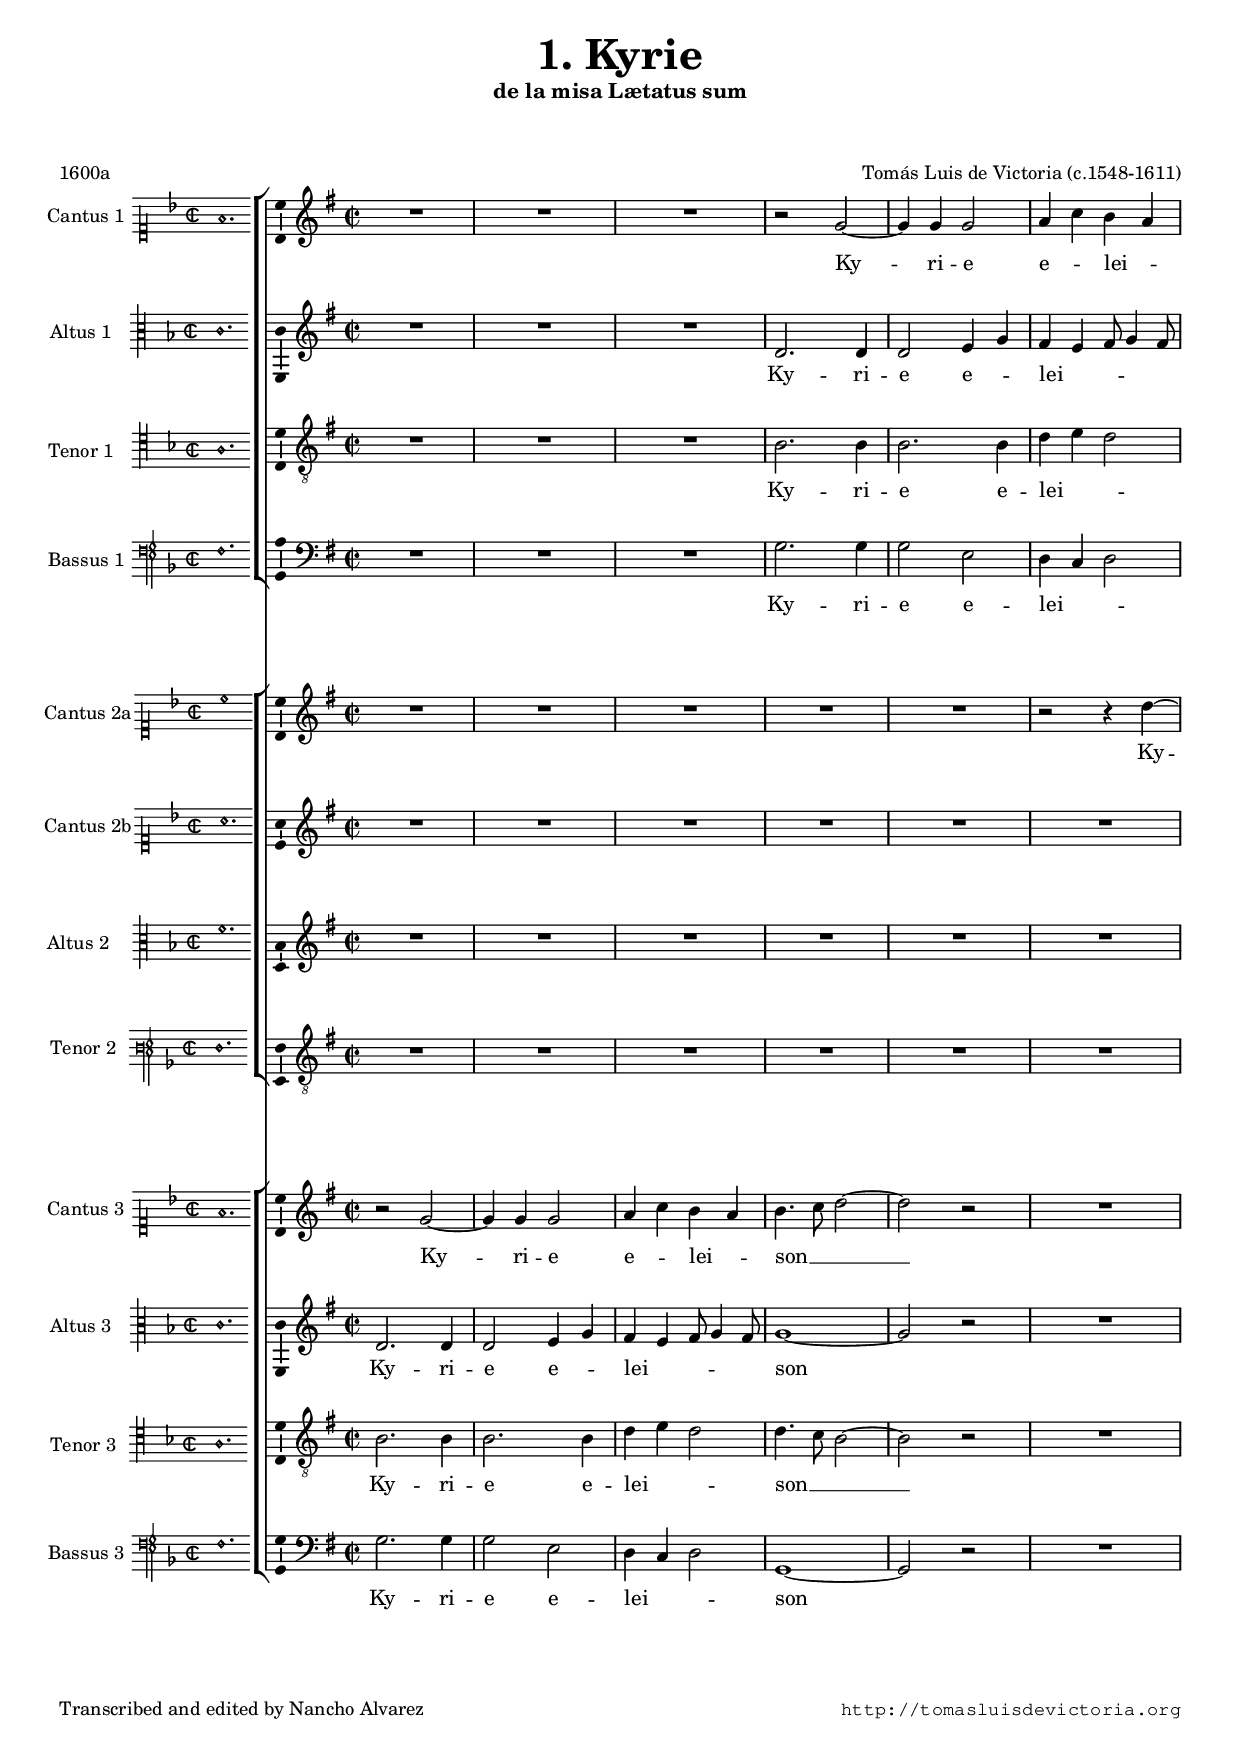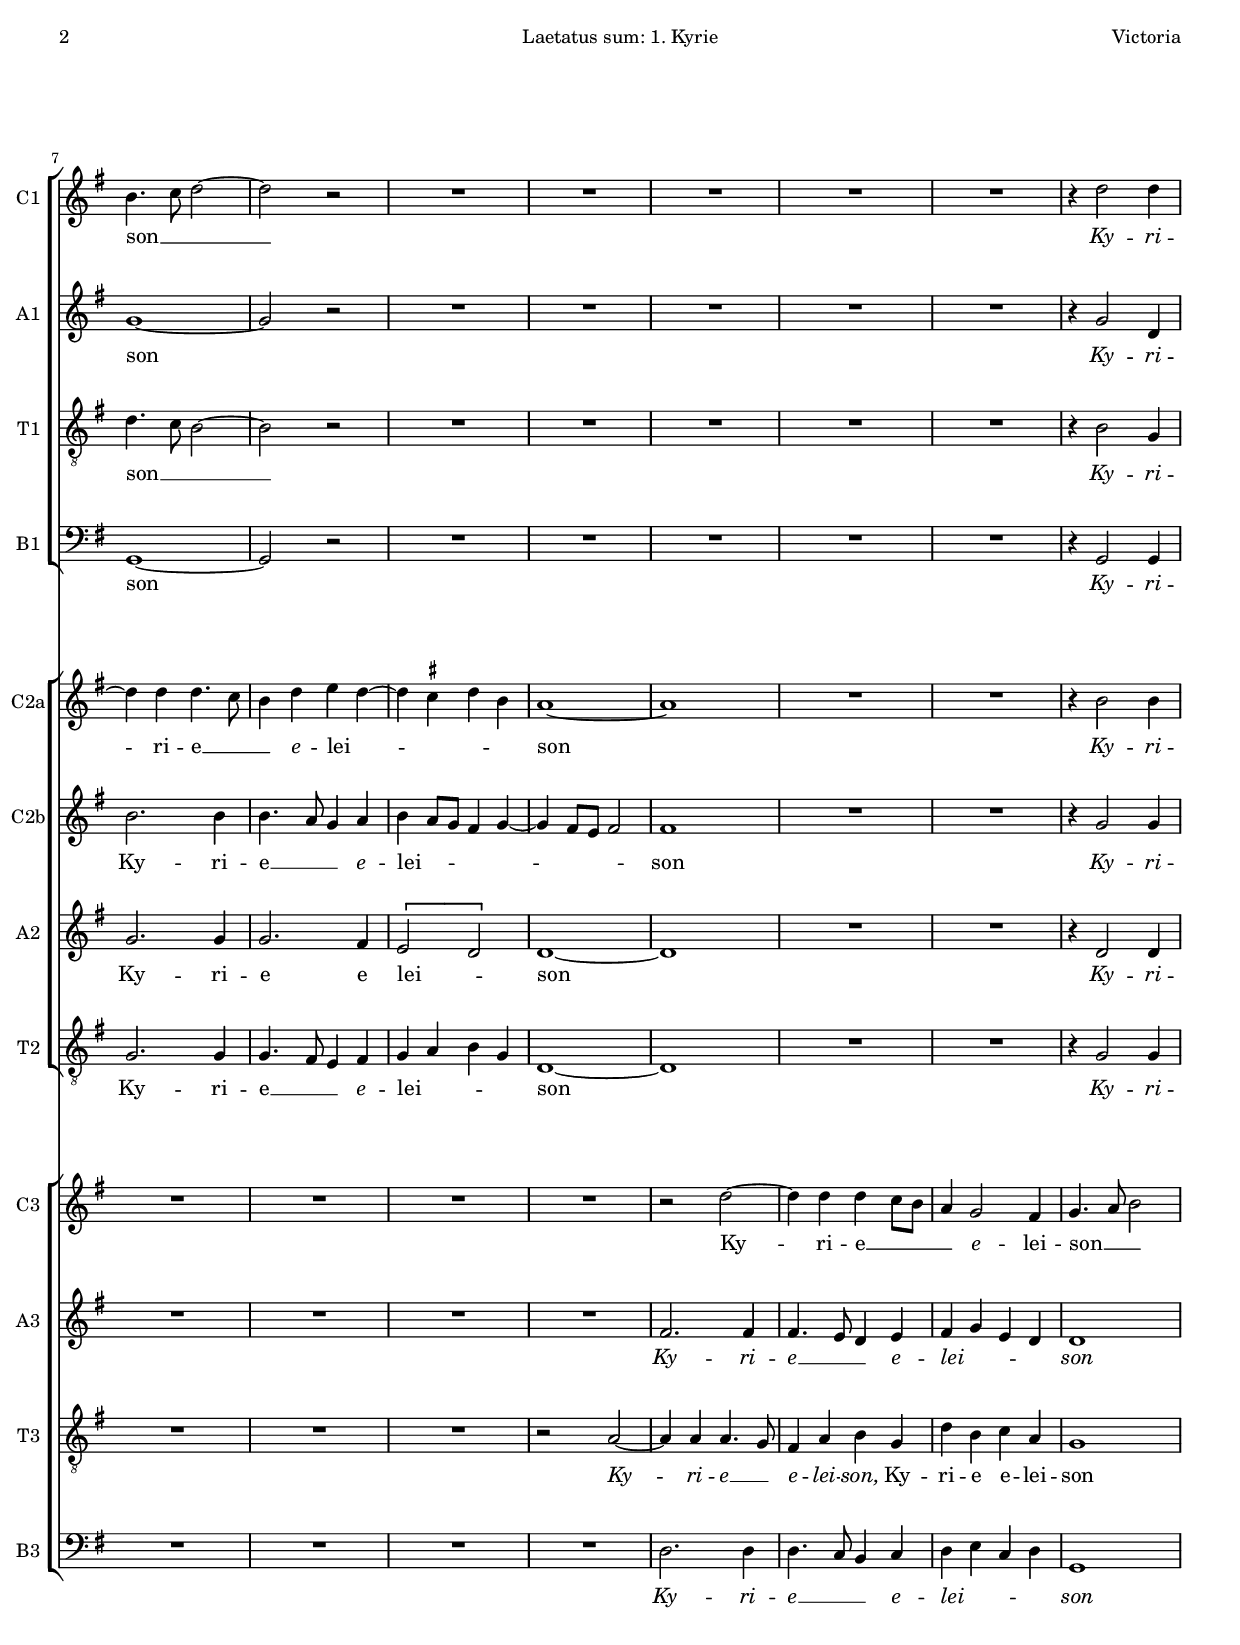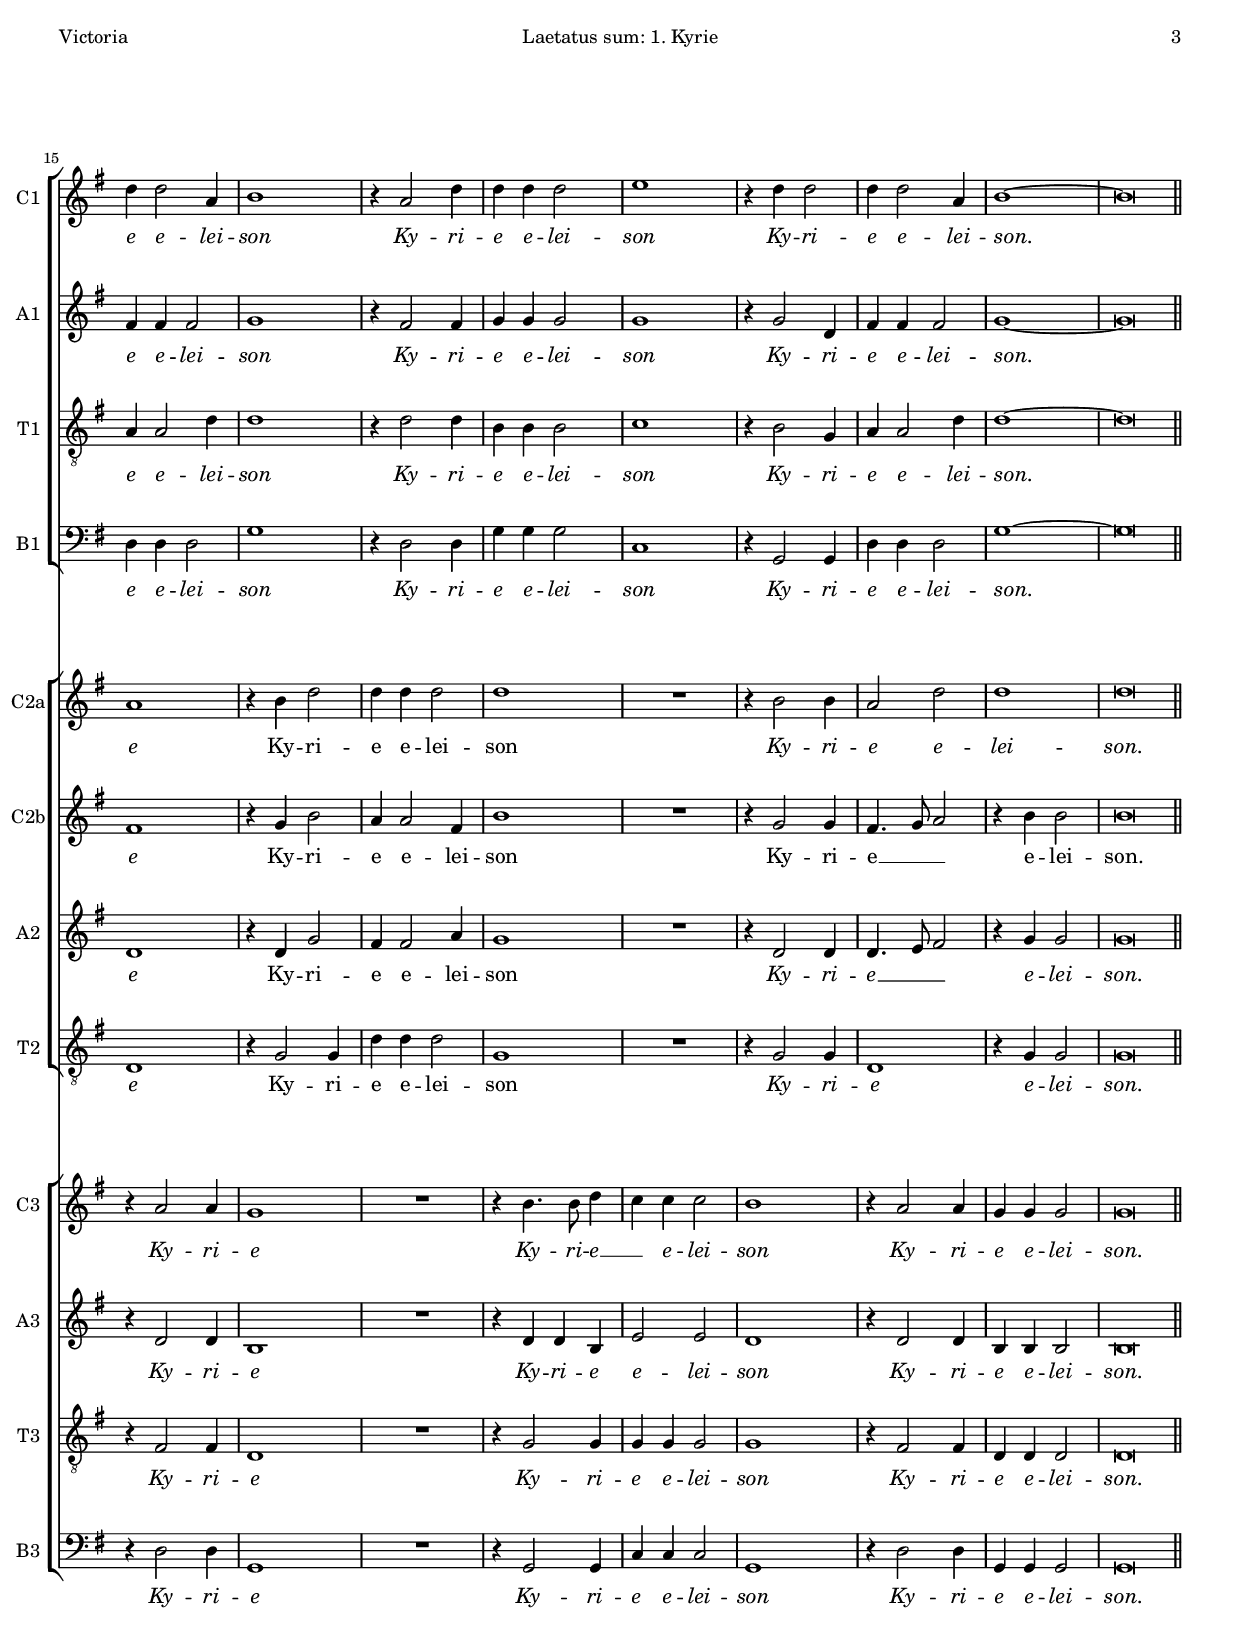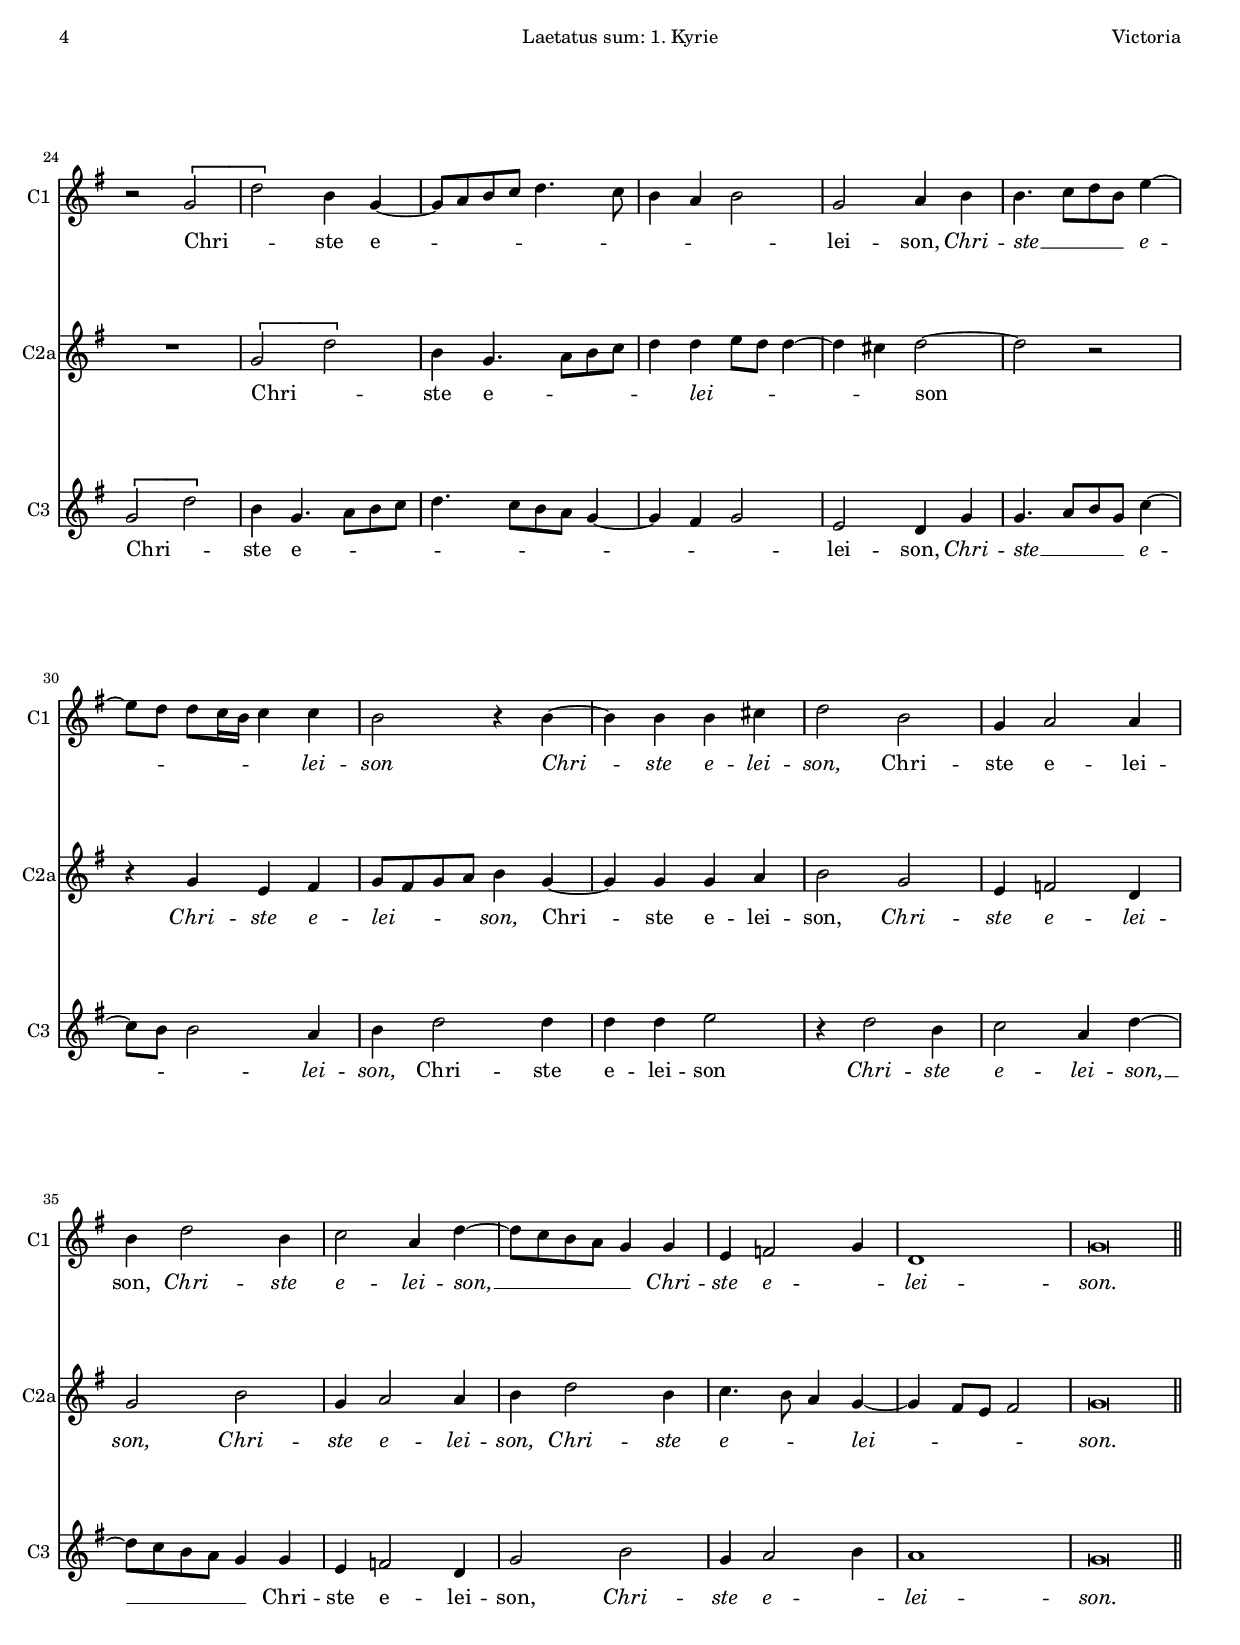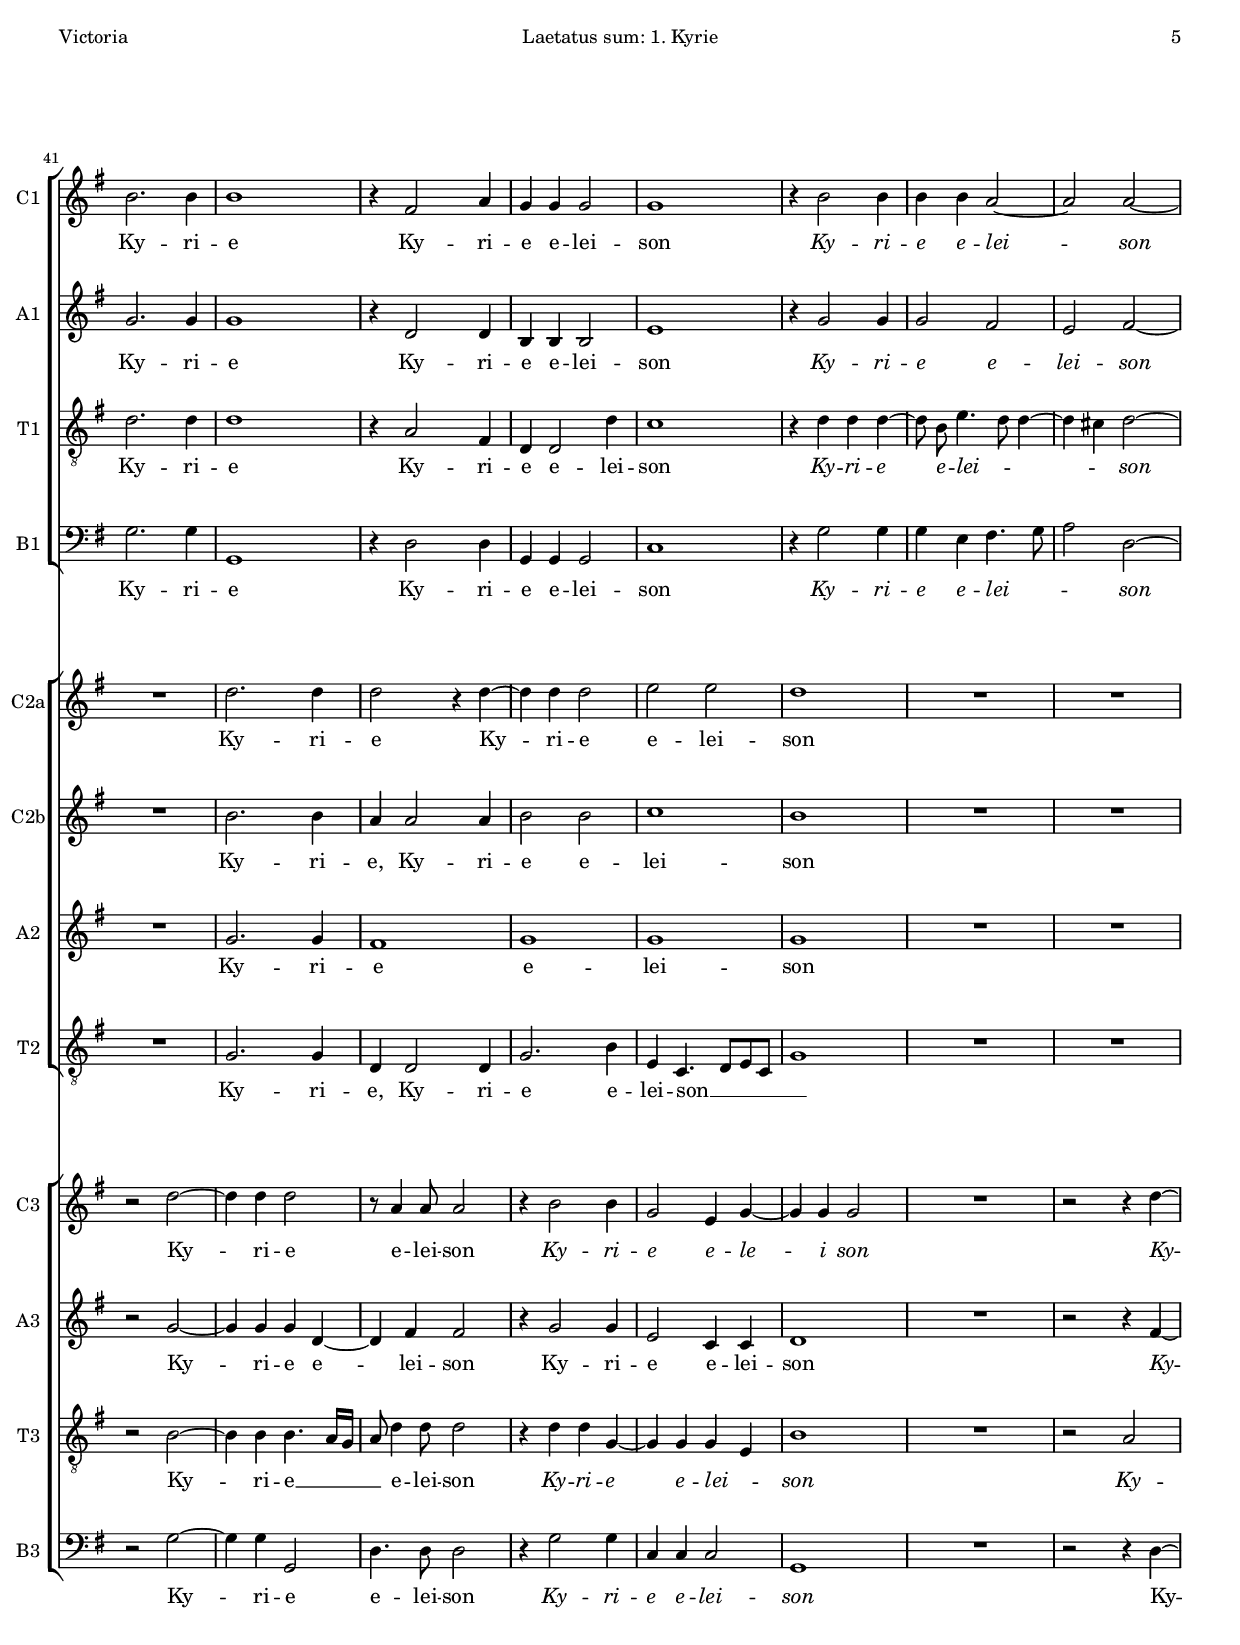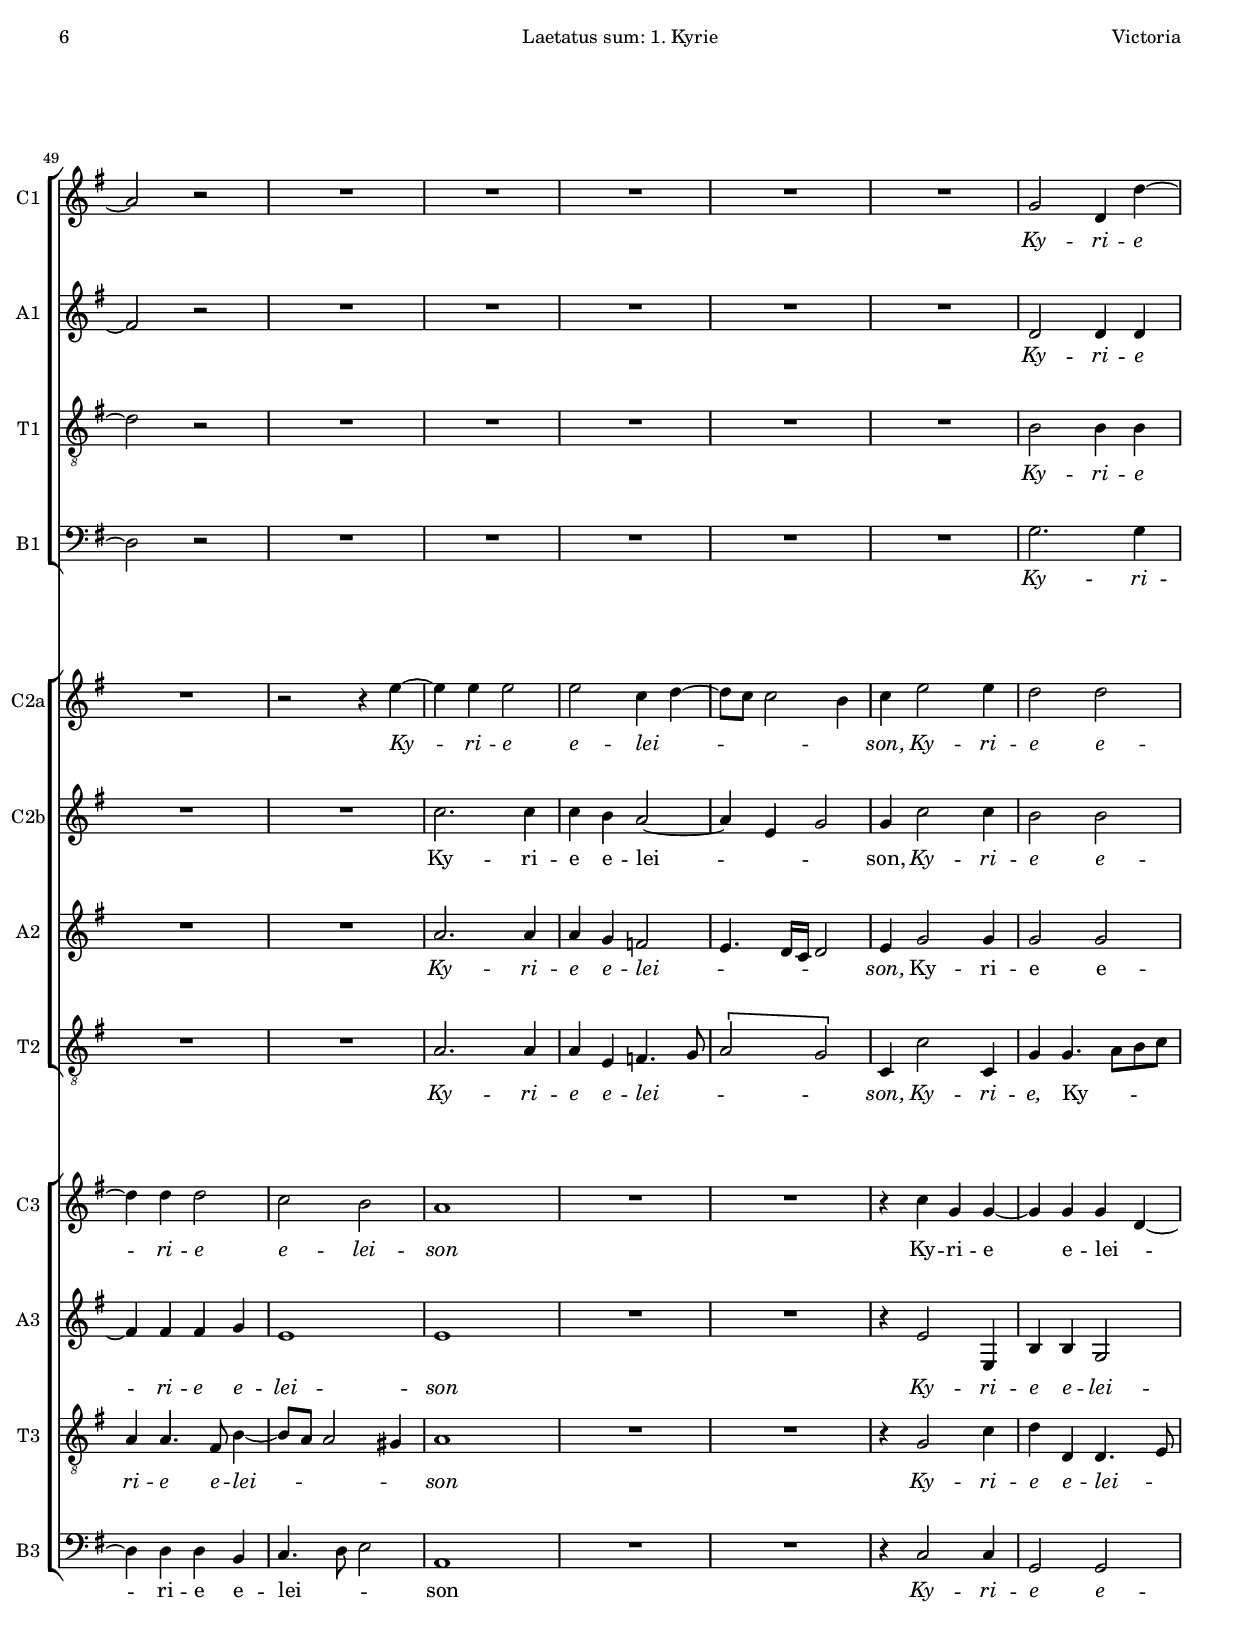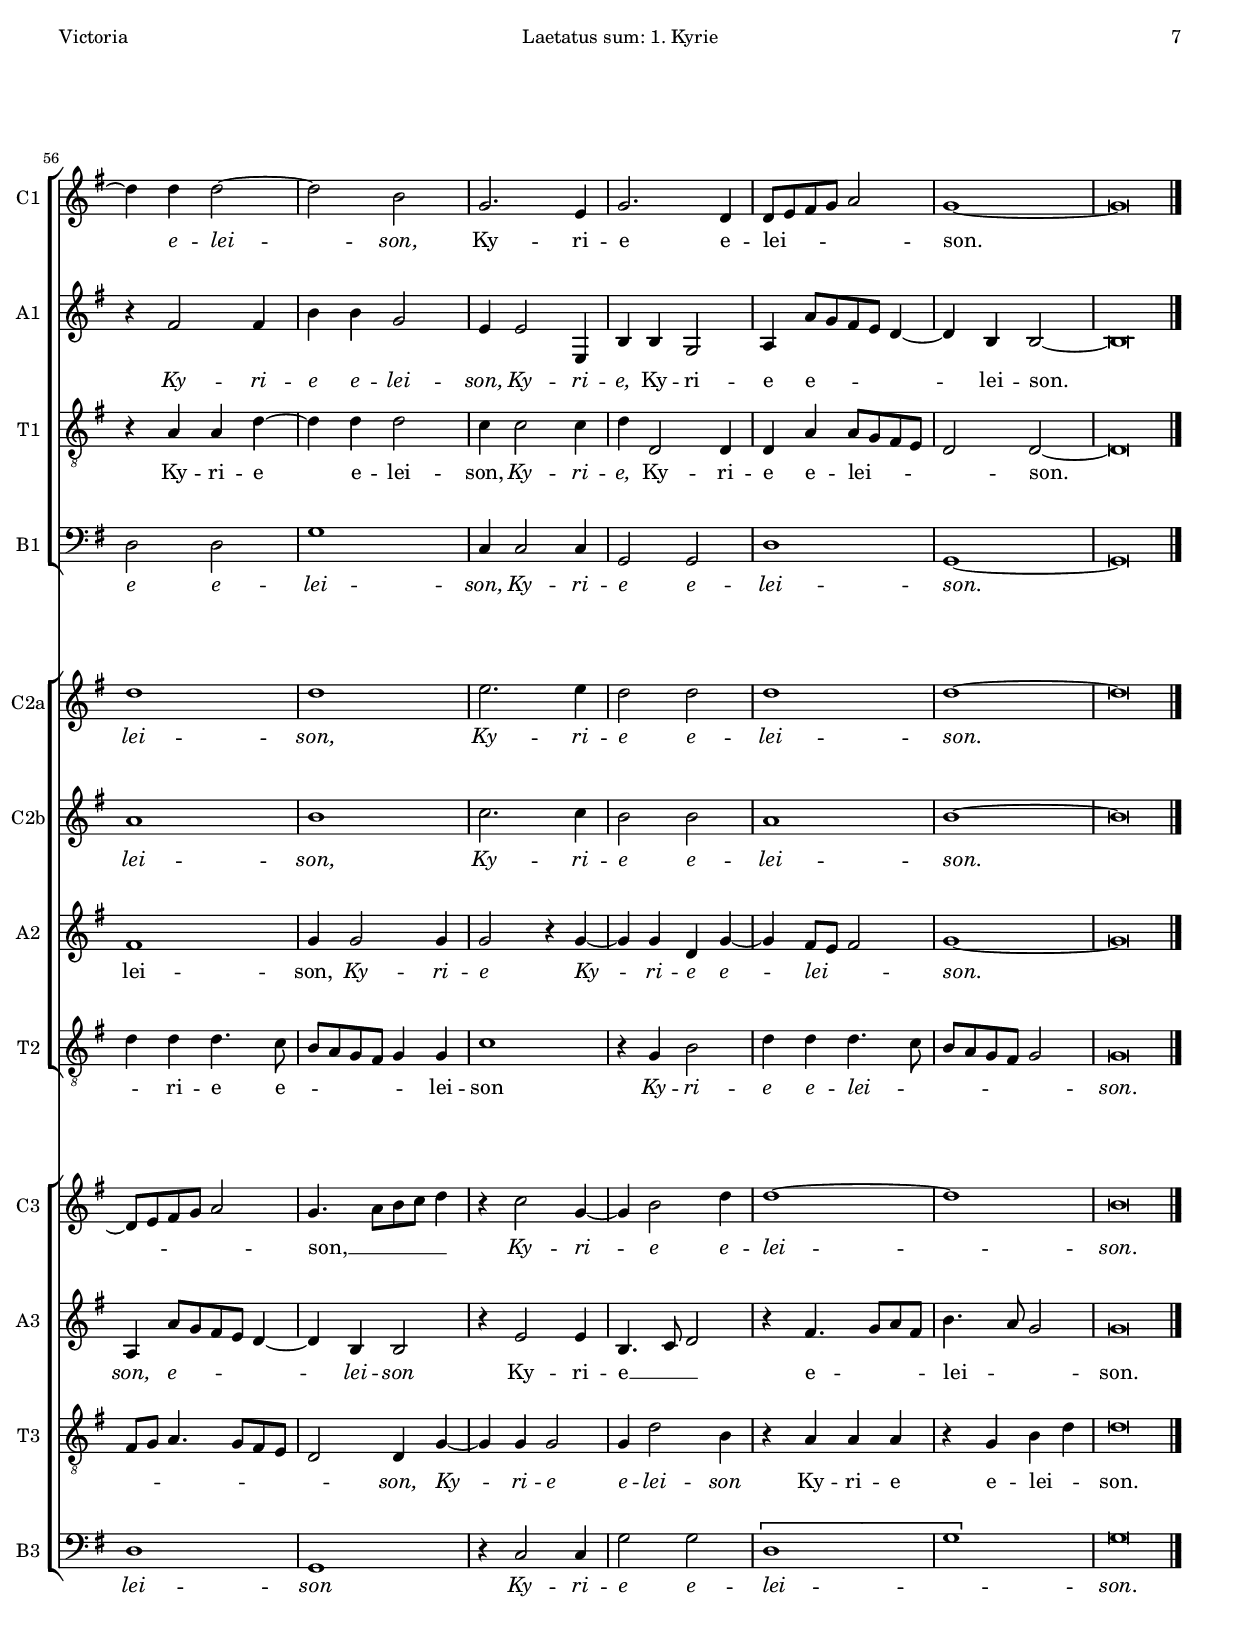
\version "2.18.0"

#(set-default-paper-size "a4")
#(set-global-staff-size 16.3)
#(ly:set-option 'point-and-click #f)
%mobile -s7.8 -i1.5

italicas=\override LyricText.font-shape = #'italic
rectas=\override LyricText.font-shape = #'upright
ss=\once \set suggestAccidentals = ##t
incipitwidth = 20
mt=#(define-music-function (parser location offset) (number?) ; move lyric text
      #{ \once \override LyricText.X-offset = -$offset #})

htitle="Laetatus sum: 1. Kyrie"
hcomposer="Victoria"

\header {
	title=\markup{\fontsize #3 "1. Kyrie"}
	subtitle=\markup{"de la misa Lætatus sum" }
        subsubtitle=\markup{\null \vspace #2 }
	composer=\markup{"Tomás Luis de Victoria (c.1548-1611)"}
        pdfauthor=\composer
	poet="1600a"
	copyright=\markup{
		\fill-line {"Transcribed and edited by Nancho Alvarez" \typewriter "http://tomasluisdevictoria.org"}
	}
%	tagline=""
}


global={\key d \minor \time 2/2 \skip 1*23 \bar "||" \pageBreak
			\skip 1*17 \bar "||" \pageBreak
			\skip 1*22 \bar "|."
}

cantus={
	R1*4/4 |
	R1*4/4 |
	R1*4/4 |
	R1*4/4 |
%5
	R1*4/4 |
	r2 r4 c'' ~ |
	c'' c'' c''4. bes'8 |
	a'4 c'' d'' c'' ~ |
	c'' \ss b' c'' a' |
%10
	g'1 ~ |
	g' |
	R1*4/4 |
	R1*4/4 |
	r4 a'2 a'4 |
%15
	g'1 |
	r4 a' c''2 |
	c''4 c'' c''2 |
	c''1 |
	R1*4/4 |
%20
	r4 a'2 a'4 |
	g'2 c'' |
	c''1 |
	c''\breve*1/2 |
	R1*4/4 |
%25
	\[f'2 c''\] |
	a'4 f'4. g'8 a' bes' |
	c''4 c'' d''8 c'' c''4 ~ |
	c'' b' c''2 ~ | 
	c'' r |
%30
	r4 f' d' e' |
	f'8 e' f' g' a'4 f' ~ |
	f' f' f' g' |
	a'2 f' |
	d'4 ees'2 c'4 |
%35
	f'2 a' |
	f'4 g'2 g'4 |
	a' c''2 a'4 |
	bes'4. a'8 g'4 f' ~ |
	f' e'8 d' e'2 |
%40
	f'\breve*1/2 |
	R1*4/4 |
	c''2. c''4 |
	c''2 r4 c'' ~ |
	c'' c'' c''2 |
%45
	d'' d'' |
	c''1 |
	R1*4/4 |
	R1*4/4 |
	R1*4/4 |
%50
	r2 r4 d'' ~ |
	d'' d'' d''2 |
	d'' bes'4 c'' ~ |
	c''8 bes' bes'2 a'4 |
	bes' d''2 d''4 |
%55
	c''2 c'' |
	c''1 |
	c'' |
	d''2. d''4 |
	c''2 c'' |
%60
	c''1 |
	c'' ~ |
	c''\breve*1/2
}

altus={
	R1*4/4 |
	R1*4/4 |
	R1*4/4 |
	R1*4/4 |
%5
	R1*4/4 |
	R1*4/4 |
	a'2. a'4 |
	a'4. g'8 f'4 g' |
	a' g'8 f' e'4 f' ~ |
%10
	f' e'8 d' e'2 |
	e'1 |
	R1*4/4 |
	R1*4/4 |
	r4 f'2 f'4 |
%15
	e'1 |
	r4 f' a'2 |
	g'4 g'2 e'4 |
	a'1 |
	R1*4/4 |
%20
	r4 f'2 f'4 |
	e'4. f'8 g'2 |
	r4 a' a'2 |
	a'\breve*1/2 |
	R1*4/4 |
%25
	R1*4/4 |
	R1*4/4 |
	R1*4/4 |
	R1*4/4 |
	R1*4/4 |
%30
	R1*4/4 |
	R1*4/4 |
	R1*4/4 |
	R1*4/4 |
	R1*4/4 |
%35
	R1*4/4 |
	R1*4/4 |
	R1*4/4 |
	R1*4/4 |
	R1*4/4 |
%40
	R1*4/4 |
	R1*4/4 |
	a'2. a'4 |
	g' g'2 g'4 |
	a'2 a' |
%45
	bes'1 |
	a' |
	R1*4/4 |
	R1*4/4 |
	R1*4/4 |
%50
	R1*4/4 |
	bes'2. bes'4 |
	bes' a' g'2 ~ |
	g'4 d' f'2 |
	f'4 bes'2 bes'4 |
%55
	a'2 a' |
	g'1 |
	a' |
	bes'2. bes'4 |
	a'2 a' |
%60
	g'1 |
	a' ~ |
	a'\breve*1/2
}

tenor={
	R1*4/4 |
	R1*4/4 |
	R1*4/4 |
	R1*4/4 |
%5
	R1*4/4 |
	R1*4/4 |
	f'2. f'4 |
	f'2. e'4 |
	\[d'2 c'\] |
%10
	c'1 ~ |
	c' |
	R1*4/4 |
	R1*4/4 |
	r4 c'2 c'4 |
%15
	c'1 |
	r4 c' f'2 |
	e'4 e'2 g'4 |
	f'1 |
	R1*4/4 |
%20
	r4 c'2 c'4 |
	c'4. d'8 e'2 |
	r4 f' f'2 |
	f'\breve*1/2 |
	R1*4/4 |
%25
	R1*4/4 |
	R1*4/4 |
	R1*4/4 |
	R1*4/4 |
	R1*4/4 |
%30
	R1*4/4 |
	R1*4/4 |
	R1*4/4 |
	R1*4/4 |
	R1*4/4 |
%35
	R1*4/4 |
	R1*4/4 |
	R1*4/4 |
	R1*4/4 |
	R1*4/4 |
%40
	R1*4/4 |
	R1*4/4 |
	f'2. f'4 |
	e'1 |
	f' |
%45
	f' |
	f' |
	R1*4/4 |
	R1*4/4 |
	R1*4/4 |
%50
	R1*4/4 |
	g'2. g'4 |
	g' f' ees'2 |
	d'4. c'16 bes c'2 |
	d'4 f'2 f'4 |
%55
	f'2 f' |
	e'1 |
	f'4 f'2 f'4 |
	f'2 r4 f' ~ |
	f' f' c' f' ~ |
%60
	f' e'8 d' e'2 |
	f'1 ~ |
	f'\breve*1/2
}

bassus={
	R1*4/4 |
	R1*4/4 |
	R1*4/4 |
	R1*4/4 |
%5
	R1*4/4 |
	R1*4/4 |
	f2. f4 |
	f4. e8 d4 e |
	f g a f |
%10
	c1 ~ |
	c |
	R1*4/4 |
	R1*4/4 |
	r4 f2 f4 |
%15
	c1 |
	r4 f2 f4 |
	c' c' c'2 |
	f1 |
	R1*4/4 |
%20
	r4 f2 f4 |
	c1 |
	r4 f f2 |
	f\breve*1/2 |
	R1*4/4 |
%25
	R1*4/4 |
	R1*4/4 |
	R1*4/4 |
	R1*4/4 |
	R1*4/4 |
%30
	R1*4/4 |
	R1*4/4 |
	R1*4/4 |
	R1*4/4 |
	R1*4/4 |
%35
	R1*4/4 |
	R1*4/4 |
	R1*4/4 |
	R1*4/4 |
	R1*4/4 |
%40
	R1*4/4 |
	R1*4/4 |
	f2. f4 |
	c c2 c4 |
	f2. a4 |
%45
	d bes,4. c8 d bes, |
	f1 |
	R1*4/4 |
	R1*4/4 |
	R1*4/4 |
%50
	R1*4/4 |
	g2. g4 |
	g d ees4. f8 |
	\[g2 f\] |
	bes,4 bes2 bes,4 |
%55
	f f4. g8 a bes |
	c'4 c' c'4. bes8 |
	a g f e f4 f |
	bes1 |
	r4 f a2 |
%60
	c'4 c' c'4. bes8 |
	a g f e f2
	f\breve*1/2
}

textocantus=\lyricmode{
\mt #.5 Ky -- _ ri -- e __ _ _ 
\italicas e -- \rectas lei -- _ _ _ _ _ son _
\italicas
Ky -- ri -- e
\rectas
Ky -- ri -- e e -- lei -- son
\italicas
Ky -- ri -- e e -- lei -- son.
\rectas
Chri -- _ ste e -- _ _ _ _ \italicas lei -- _ _ _ _ _ \rectas son _ % en el original "lei" está en la siguiente sílaba
\italicas
Chri -- ste e -- lei -- _ _ _ son,
\rectas
Chri -- _ ste e -- lei -- son,
\italicas
Chri -- ste e -- lei -- son,
Chri -- ste e -- lei -- son,
Chri -- ste e -- _ _ lei -- _ _ _ _ son.
\rectas
Ky -- ri -- e
Ky -- _ ri -- e e -- lei -- son
\italicas
Ky -- _ ri -- e e -- lei -- _ _ _ _ _ son,
Ky -- ri -- e e -- lei -- son,
Ky -- ri -- e e -- lei -- son. _ 
}

textoaltus=\lyricmode{
Ky -- ri -- e __ _ _  \italicas e -- \rectas lei -- _ _ _ _ _ _ _ _ son
\italicas
Ky -- ri -- e
\rectas
Ky -- ri -- e e -- lei -- son
Ky -- ri -- e __ _ _ e -- lei -- son.
Ky -- ri -- e,
Ky -- ri -- e e -- lei -- son
Ky -- ri -- e e -- lei -- _ _ _ son,
\italicas
Ky -- ri -- e e -- lei -- son,
Ky -- ri -- e e -- lei -- son. _
}

textotenor=\lyricmode{
Ky -- ri -- e e lei -- _ son _
\italicas
Ky -- ri -- e
\rectas
Ky -- ri -- e e -- lei -- son
\italicas
Ky -- ri -- e __ _ _ e -- lei -- son.
\rectas
Ky -- ri -- e e -- lei -- son
\italicas
Ky -- ri -- e e -- lei -- _ _ _ _ son,
\rectas
Ky -- ri -- e e -- lei -- son,
\italicas
Ky -- ri -- e
Ky -- _ ri -- e e -- _ lei -- _ _ son. _
}

textobassus=\lyricmode{
Ky -- ri -- e __ _ _ \italicas e -- \rectas lei -- _ _ _ son _
\italicas
Ky -- ri -- e
\rectas
Ky -- ri -- e e -- lei -- son
\italicas
Ky -- ri -- e e -- lei -- son.
\rectas
Ky -- ri -- e,
Ky -- ri -- e e -- lei -- son __ _ _ _ _ 
\italicas
Ky -- ri -- e e -- lei -- _ _ _ son,
Ky -- ri -- e, 
\rectas
Ky -- _ _ _ _ ri -- e e -- _ _ _ _ _ lei -- son
\italicas
Ky -- ri -- e e -- lei -- _ _ _ _ _ _ son.
}


cantusdos={
	R1*4/4 |
	R1*4/4 |
	R1*4/4 |
	r2 f' ~ |
%5
	f'4 f' f'2 |
	g'4 bes' a' g' |
	a'4. bes'8 c''2 ~ |
	c'' r |
	R1*4/4 |
%10
	R1*4/4 |
	R1*4/4 |
	R1*4/4 |
	R1*4/4 |
	r4 c''2 c''4 |
%15
	c'' c''2 g'4 |
	a'1 |
	r4 g'2 c''4 |
	c'' c'' c''2 |
	d''1 |
%20
	r4 c'' c''2 |
	c''4 c''2 g'4 |
	a'1 ~ |
	a'\breve*1/2 |
	r2 \[f' |
%25
	c''\] a'4 f' ~ |
	f'8 g' a' bes' c''4. bes'8 |
	a'4 g' a'2 |
	f' g'4 a' |
	a'4.  bes'8[ c'' a'] d''4 ~ |
%30
	 d''8[ c'']  c''[ bes'16 a'] bes'4 bes' |
	a'2 r4 a' ~ |
	a' a' a' b' |
	c''2 a' |
	f'4 g'2 g'4 |
%35
	a' c''2 a'4 |
	bes'2 g'4 c'' ~ |
	c''8 bes' a' g' f'4 f' |
	d' ees'2 f'4 |
	c'1 |
%40
	f'\breve*1/2 |
	a'2. a'4 |
	a'1 |
	r4 e'2 g'4 |
	f' f' f'2 |
%45
	f'1 |
	r4 a'2 a'4 |
	a' a' g'2 ~ |
	g' g' ~ |
	g' r |
%50
	R1*4/4 |
	R1*4/4 |
	R1*4/4 |
	R1*4/4 |
	R1*4/4 |
%55
	f'2 c'4 c'' ~ |
	c'' c'' c''2 ~ |
	c'' a' |
	f'2. d'4 |
	f'2. c'4 |
%60
	c'8 d' e' f' g'2 |
	f'1 ~ |
	f'\breve*1/2
}

altusdos={
	R1*4/4 |
	R1*4/4 |
	R1*4/4 |
	c'2. c'4 |
%5
	c'2 d'4 f' |
	e' d' e'8 f'4 e'8 |
	f'1 ~ |
	f'2 r |
	R1*4/4 |
%10
	R1*4/4 |
	R1*4/4 |
	R1*4/4 |
	R1*4/4 |
	r4 f'2 c'4 |
%15
	e' e' e'2 |
	f'1 |
	r4 e'2 e'4 |
	f' f' f'2 |
	f'1 |
%20
	r4 f'2 c'4 |
	e' e' e'2 |
	f'1 ~ |
	f'\breve*1/2 |
	R1*4/4 |
%25
	R1*4/4 |
	R1*4/4 |
	R1*4/4 |
	R1*4/4 |
	R1*4/4 |
%30
	R1*4/4 |
	R1*4/4 |
	R1*4/4 |
	R1*4/4 |
	R1*4/4 |
%35
	R1*4/4 |
	R1*4/4 |
	R1*4/4 |
	R1*4/4 |
	R1*4/4 |
%40
	R1*4/4 |
	f'2. f'4 |
	f'1 |
	r4 c'2 c'4 |
	a a a2 |
%45
	d'1 |
	r4 f'2 f'4 |
	f'2 e' |
	d' e' ~ |
	e' r |
%50
	R1*4/4 |
	R1*4/4 |
	R1*4/4 |
	R1*4/4 |
	R1*4/4 |
%55
	c'2 c'4 c' |
	r e'2 e'4 |
	a' a' f'2 |
	d'4 d'2 d4 |
	a a f2 |
%60
	g4  g'8[ f' e' d'] c'4 ~ |
	c' a a2 ~ |
	a\breve*1/2
}

tenordos={
	R1*4/4 |
	R1*4/4 |
	R1*4/4 |
	a2. a4 |
%5
	a2. a4 |
	c' d' c'2 |
	c'4. bes8 a2 ~ |
	a r |
	R1*4/4 |
%10
	R1*4/4 |
	R1*4/4 |
	R1*4/4 |
	R1*4/4 |
	r4 a2 f4 |
%15
	g g2 c'4 |
	c'1 |
	r4 c'2 c'4 |
	a a a2 |
	bes1 |
%20
	r4 a2 f4 |
	g g2 c'4 |
	c'1 ~ |
	c'\breve*1/2 |
	R1*4/4 |
%25
	R1*4/4 |
	R1*4/4 |
	R1*4/4 |
	R1*4/4 |
	R1*4/4 |
%30
	R1*4/4 |
	R1*4/4 |
	R1*4/4 |
	R1*4/4 |
	R1*4/4 |
%35
	R1*4/4 |
	R1*4/4 |
	R1*4/4 |
	R1*4/4 |
	R1*4/4 |
%40
	R1*4/4 |
	c'2. c'4 |
	c'1 |
	r4 g2 e4 |
	c c2 c'4 |
%45
	bes1 |
	r4 c' c' c' ~ |
	\set Staff.autoBeaming = ##f
	c'8 a d'4. c'8 c'4 ~ |
	\set Staff.autoBeaming = ##t
	c' b c'2 ~ |
	c' r |
%50
	R1*4/4 |
	R1*4/4 |
	R1*4/4 |
	R1*4/4 |
	R1*4/4 |
%55
	a2 a4 a |
	r g g c' ~ |
	c' c' c'2 |
	bes4 bes2 bes4 |
	c' c2 c4 |
%60
	c g g8 f e d |
	c2 c ~ |
	c\breve*1/2
}

bassusdos={
	R1*4/4 |
	R1*4/4 |
	R1*4/4 |
	f2. f4 |
%5
	f2 d |
	c4 bes, c2 |
	f,1 ~ |
	f,2 r |
	R1*4/4 |
%10
	R1*4/4 |
	R1*4/4 |
	R1*4/4 |
	R1*4/4 |
	r4 f,2 f,4 |
%15
	c c c2 |
	f1 |
	r4 c2 c4 |
	f f f2 |
	bes,1 |
%20
	r4 f,2 f,4 |
	c c c2 |
	f1 ~ |
	f\breve*1/2 |
	R1*4/4 |
%25
	R1*4/4 |
	R1*4/4 |
	R1*4/4 |
	R1*4/4 |
	R1*4/4 |
%30
	R1*4/4 |
	R1*4/4 |
	R1*4/4 |
	R1*4/4 |
	R1*4/4 |
%35
	R1*4/4 |
	R1*4/4 |
	R1*4/4 |
	R1*4/4 |
	R1*4/4 |
%40
	R1*4/4 |
	f2. f4 |
	f,1 |
	r4 c2 c4 |
	f, f, f,2 |
%45
	bes,1 |
	r4 f2 f4 |
	f d e4. f8 |
	g2 c ~ |
	c r |
%50
	R1*4/4 |
	R1*4/4 |
	R1*4/4 |
	R1*4/4 |
	R1*4/4 |
%55
	f2. f4 |
	c2 c |
	f1 |
	bes,4 bes,2 bes,4 |
	f,2 f, |
%60
	c1 |
	f, ~ |
	f,\breve*1/2
}

textocantusdos=\lyricmode{
Ky -- _ ri -- e e -- _ lei -- _ son __ _ _ _ 
\italicas
Ky -- ri -- e e -- lei -- son
Ky -- ri -- e e -- lei -- son
Ky -- ri -- e e -- lei -- son. _
\rectas
Chri -- _ ste e -- _ _ _ _ _ _ _ _ _ lei -- son,
\italicas
Chri -- ste __ _ _ _ e -- _ _ _ _ _ _ lei -- son
Chri -- _ ste e -- lei -- son,
\rectas
Chri -- ste e -- lei -- son,
\italicas
Chri -- ste e -- lei -- son, __ _ _ _ _ _ 
Chri -- ste e -- _ lei -- son.

\rectas
Ky -- ri -- e
Ky -- ri -- e e -- lei -- son
\italicas
Ky -- ri -- e e -- lei -- _ \mt #.5 son _
Ky -- ri -- e _ e -- lei -- _ son,
\rectas
Ky -- ri -- e e -- lei -- _ _ _ _ son. _

}

textoaltusdos=\lyricmode{
Ky -- ri -- e e -- _ lei -- _ _ _ _ son _
\italicas
Ky -- ri -- e e -- lei -- son
Ky -- ri -- e e -- lei -- son
Ky -- ri -- e e -- lei -- son. _
\rectas
Ky -- ri -- e
Ky -- ri -- e e -- lei -- son
\italicas
Ky -- ri -- e e -- lei -- \mt #.5 son _
Ky -- ri -- e
Ky -- ri -- e e -- lei -- son,
Ky -- ri -- e,
\rectas
Ky -- ri -- e e -- _ _ _ _ _ lei -- son. _


}

textotenordos=\lyricmode{
Ky -- ri -- e e -- lei -- _ _ son __ _ _ _ 
\italicas
Ky -- ri -- e e -- lei -- son
Ky -- ri -- e e -- lei -- son
Ky -- ri -- e e -- lei -- son. _
\rectas
Ky -- ri -- e
Ky -- ri -- e e -- lei -- son
\italicas
Ky -- ri -- e _ e -- lei -- _ _ _ _ \mt #.5 son _
Ky -- ri -- e
\rectas
Ky -- ri -- e _ e -- lei -- son,
\italicas
Ky -- ri -- e, 
\rectas
Ky -- ri -- e e -- lei -- _ _ _ _ son. _

}

textobassusdos=\lyricmode{
Ky -- ri -- e e -- lei -- _ _ son _
\italicas
Ky -- ri -- e e -- lei -- son
Ky -- ri -- e e -- lei -- son
Ky -- ri -- e e -- lei -- son. _
\rectas
Ky -- ri -- e
Ky -- ri -- e e -- lei -- son
\italicas
Ky -- ri -- e e -- lei -- _ _ \mt #.5 son _
Ky -- ri -- e e -- lei -- son,
Ky -- ri -- e e -- lei -- son. _


}


cantustres={
	r2 f' ~ |
	f'4 f' f'2 |
	g'4 bes' a' g' |
	a'4. bes'8 c''2 ~ |
%5
	c'' r |
	R1*4/4 |
	R1*4/4 |
	R1*4/4 |
	R1*4/4 |
%10
	R1*4/4 |
	r2 c'' ~ |
	c''4 c'' c'' bes'8 a' |
	g'4 f'2 e'4 |
	f'4. g'8 a'2 |
%15
	r4 g'2 g'4 |
	f'1 |
	R1*4/4 |
	r4 a'4. a'8 c''4 |
	bes' bes' bes'2 |
%20
	a'1 |
	r4 g'2 g'4 |
	f' f' f'2 |
	f'\breve*1/2 |
	\[f'2 c''\] |
%25
	a'4 f'4. g'8 a' bes' |
	c''4.  bes'8[ a' g'] f'4 ~ |
	f' e' f'2 |
	d' c'4 f' |
	f'4.  g'8[ a' f'] bes'4 ~ |
%30
	bes'8 a' a'2 g'4 |
	a' c''2 c''4 |
	c'' c'' d''2 |
	r4 c''2 a'4 |
	bes'2 g'4 c'' ~ |
%35
	c''8 bes' a' g' f'4 f' |
	d' ees'2 c'4 |
	f'2 a' |
	f'4 g'2 a'4 |
	g'1 |
%40
	f'\breve*1/2 |
	r2 c'' ~ |
	c''4 c'' c''2 |
	r8 g'4 g'8 g'2 |
	r4 a'2 a'4 |
%45
	f'2 d'4 f' ~ |
	f' f' f'2 |
	R1*4/4 |
	r2 r4 c'' ~ |
	c'' c'' c''2 |
%50
	bes' a' |
	g'1 |
	R1*4/4 |
	R1*4/4 |
	r4 bes' f' f' ~ |
%55
	f' f' f' c' ~ |
	c'8 d' e' f' g'2 |
	f'4.  g'8[ a' bes'] c''4 |
	r bes'2 f'4 ~ |
	f' a'2 c''4 |
%60
	c''1 ~ |
	c'' |
	a'\breve*1/2
}

altustres={
	c'2. c'4 |
	c'2 d'4 f' |
	e' d' e'8 f'4 e'8 |
	f'1 ~ |
%5
	f'2 r |
	R1*4/4 |
	R1*4/4 |
	R1*4/4 |
	R1*4/4 |
%10
	R1*4/4 |
	e'2. e'4 |
	e'4. d'8 c'4 d' |
	e' f' d' c' |
	c'1 |
%15
	r4 c'2 c'4 |
	a1 |
	R1*4/4 |
	r4 c' c' a |
	d'2 d' |
%20
	c'1 |
	r4 c'2 c'4 |
	a a a2 |
	a\breve*1/2 |
	R1*4/4 |
%25
	R1*4/4 |
	R1*4/4 |
	R1*4/4 |
	R1*4/4 |
	R1*4/4 |
%30
	R1*4/4 |
	R1*4/4 |
	R1*4/4 |
	R1*4/4 |
	R1*4/4 |
%35
	R1*4/4 |
	R1*4/4 |
	R1*4/4 |
	R1*4/4 |
	R1*4/4 |
%40
	R1*4/4 |
	r2 f' ~ |
	f'4 f' f' c' ~ |
	c' e' e'2 |
	r4 f'2 f'4 |
%45
	d'2 bes4 bes |
	c'1 |
	R1*4/4 |
	r2 r4 e' ~ |
	e' e' e' f' |
%50
	d'1 |
	d' |
	R1*4/4 |
	R1*4/4 |
	r4 d'2 d4 |
%55
	a a f2 |
	g4  g'8[ f' e' d'] c'4 ~ |
	c' a a2 |
	r4 d'2 d'4 |
	a4. bes8 c'2 |
%60
	r4 e'4. f'8 g' e' |
	a'4. g'8 f'2 |
	f'\breve*1/2
}

tenortres={
	a2. a4 |
	a2. a4 |
	c' d' c'2 |
	c'4. bes8 a2 ~ |
%5
	a r |
	R1*4/4 |
	R1*4/4 |
	R1*4/4 |
	R1*4/4 |
%10
	r2 g ~ |
	g4 g g4. f8 |
	e4 g a f |
	c' a bes g |
	f1 |
%15
	r4 e2 e4 |
	c1 |
	R1*4/4 |
	r4 f2 f4 |
	f f f2 |
%20
	f1 |
	r4 e2 e4 |
	c c c2 |
	c\breve*1/2 |
	R1*4/4 |
%25
	R1*4/4 |
	R1*4/4 |
	R1*4/4 |
	R1*4/4 |
	R1*4/4 |
%30
	R1*4/4 |
	R1*4/4 |
	R1*4/4 |
	R1*4/4 |
	R1*4/4 |
%35
	R1*4/4 |
	R1*4/4 |
	R1*4/4 |
	R1*4/4 |
	R1*4/4 |
%40
	R1*4/4 |
	r2 a ~ |
	a4 a a4. g16 f |
	g8 c'4 c'8 c'2 |
	r4 c' c' f ~ |
%45
	f f f d |
	a1 |
	R1*4/4 |
	r2 g |
	g4 g4. e8 a4 ~ |
%50
	a8 g g2 fis4 |
	g1 |
	R1*4/4 |
	R1*4/4 |
	r4 f2 bes4 |
%55
	c' c c4. d8 |
	e f g4. f8 e d |
	c2 c4 f ~ |
	f f f2 |
	f4 c'2 a4 |
%60
	r g g g |
	r f a c' |
	c'\breve*1/2
}

bassustres={
	f2. f4 |
	f2 d |
	c4 bes, c2 |
	f,1 ~ |
%5
	f,2 r |
	R1*4/4 |
	R1*4/4 |
	R1*4/4 |
	R1*4/4 |
%10
	R1*4/4 |
	c2. c4 |
	c4. bes,8 a,4 bes, |
	c d bes, c |
	f,1 |
%15
	r4 c2 c4 |
	f,1 |
	R1*4/4 |
	r4 f,2 f,4 |
	bes, bes, bes,2 |
%20
	f,1 |
	r4 c2 c4 |
	f, f, f,2 |
	f,\breve*1/2 |
	R1*4/4 |
%25
	R1*4/4 |
	R1*4/4 |
	R1*4/4 |
	R1*4/4 |
	R1*4/4 |
%30
	R1*4/4 |
	R1*4/4 |
	R1*4/4 |
	R1*4/4 |
	R1*4/4 |
%35
	R1*4/4 |
	R1*4/4 |
	R1*4/4 |
	R1*4/4 |
	R1*4/4 |
%40
	R1*4/4 |
	r2 f ~ |
	f4 f f,2 |
	c4. c8 c2 |
	r4 f2 f4 |
%45
	bes, bes, bes,2 |
	f,1 |
	R1*4/4 |
	r2 r4 c ~ |
	c c c a, |
%50
	bes,4. c8 d2 |
	g,1 |
	R1*4/4 |
	R1*4/4 |
	r4 bes,2 bes,4 |
%55
	f,2 f, |
	c1 |
	f, |
	r4 bes,2 bes,4 |
	f2 f |
%60
	\[c1 |
	f\] |
	f\breve*1/2
}

textocantustres=\lyricmode{
Ky -- _ ri -- e e -- _ lei -- _ son __ _ _ _ 
Ky -- _ ri -- e __ _ _ _ \italicas e -- \rectas lei -- son __ _ _ 
\italicas
Ky -- ri -- e
Ky -- ri -- e __ _ e -- lei -- son
Ky -- ri -- e e -- lei  -- son.
\rectas
Chri -- _ ste e -- _ _ _ _ _ _ _ _ _ _ _ lei -- son,
\italicas
Chri -- ste __ _ _ _ e -- _ _ _ lei -- son,
\rectas
Chri -- ste e -- lei -- son
\italicas
Chri -- ste e -- lei -- \mt #.5 son, __ _ _ _ _ _ 
\rectas
Chri -- ste e -- lei -- son,
\italicas
Chri -- ste e -- _ lei -- son.
\rectas
Ky -- _ ri -- e e -- lei -- son
\italicas
Ky -- ri -- e e -- le -- _ i son
Ky -- _ ri -- e e -- lei -- son
\rectas
Ky -- ri -- e _ e -- lei -- _ _ _ _ _ _ son, __ _ _ _ _ 
\italicas
Ky -- ri -- _ e e -- lei -- _ son.


}

textoaltustres=\lyricmode{
Ky -- ri -- e e -- _ lei -- _ _ _ _ son _
\italicas
Ky -- ri -- e __ _ _ e -- lei -- _ _ _ son
Ky -- ri -- e
Ky -- ri -- e e -- lei -- son
Ky -- ri -- e e -- lei -- son.
\rectas
Ky -- _ ri -- e e -- _ lei -- son
Ky -- ri -- e e -- lei -- son
\italicas
Ky -- _ ri -- e e -- lei -- son
Ky -- ri -- e e -- lei -- son,
e -- _ _ _ _ _ lei -- son
\rectas
Ky -- ri -- e __ _ _ e -- _ _ _ lei -- _ _ son.

}

textotenortres=\lyricmode{
Ky -- ri -- e e -- lei -- _ _ son __ _ _ _ 
\italicas
Ky -- _ ri -- e __ _ e -- lei -- son,
\rectas
Ky -- ri -- e e -- lei -- son
\italicas
Ky -- ri -- e
Ky -- ri -- e e -- lei -- son
Ky -- ri -- e e -- lei -- son.
\rectas
Ky -- _ ri -- e __ _ _ _ e -- lei -- son
\italicas
Ky -- ri -- e _ e -- lei -- _ son
Ky -- ri -- e e -- lei -- _ _ _ _ son
Ky -- ri -- e e -- lei -- _ _ _ _ _ _ _ _ son,
Ky -- _ ri -- e e -- lei -- son
\rectas
Ky -- ri -- e e -- lei -- _ son.

}

textobassustres=\lyricmode{
Ky -- ri -- e e -- lei -- _ _ son _
\italicas
Ky -- ri -- e __ _ _ e -- lei -- _ _ _ son
Ky -- ri -- e
Ky -- ri -- e e -- lei -- son
Ky -- ri -- e e -- lei -- son.
\rectas
Ky -- _ ri -- e e -- lei -- son
\italicas
Ky -- ri -- e e -- lei -- son
\rectas
Ky -- _ ri -- e e -- lei -- _ _ son
\italicas
Ky -- ri -- e e -- lei -- son
Ky -- ri -- e e -- lei -- _ son. 
}


incipitcantus=\markup{
	\score{
		{ 
		\set Staff.instrumentName="Cantus 2a"
		\override NoteHead.style = #'neomensural
		\override Rest.style = #'neomensural
		\override Staff.TimeSignature.style = #'neomensural
		\cadenzaOn 
		\clef "petrucci-c1"
		\key f \major
		\time 2/2
		c''1
		} 
	\layout {
		\context {\Voice
			\remove Ligature_bracket_engraver
			\consists Mensural_ligature_engraver
		}
		line-width=\incipitwidth
                indent=0
	}
	}
}


incipitaltus=\markup{
	\score{
		{ 
		\set Staff.instrumentName="Cantus 2b"
		\override NoteHead.style = #'neomensural 
		\override Rest.style = #'neomensural
		\override Staff.TimeSignature.style = #'neomensural
		\cadenzaOn 
		\clef "petrucci-c1"
		\key f \major
		\time 2/2
		a'1.
		} 
	\layout {
		\context {\Voice
			\remove Ligature_bracket_engraver
			\consists Mensural_ligature_engraver
		}
		line-width=\incipitwidth 
                indent=0
	}
	}
}


incipittenor=\markup{
	\score{
		{ 
		\set Staff.instrumentName="Altus 2    "
		\override NoteHead.style = #'neomensural 
		\override Rest.style = #'neomensural
		\override Staff.TimeSignature.style = #'neomensural
		\cadenzaOn 
		\clef "petrucci-c3"
		\key f \major
		\time 2/2
		f'1.
		} 
	\layout {
		\context {\Voice
			\remove Ligature_bracket_engraver
			\consists Mensural_ligature_engraver
		}
		line-width=\incipitwidth
                indent=0
	}
	}
}


incipitbassus=\markup{
	\score{
		{ 
		\set Staff.instrumentName="Tenor 2  "
		\override NoteHead.style = #'neomensural 
		\override Rest.style = #'neomensural
		\override Staff.TimeSignature.style = #'neomensural
		\cadenzaOn 
		\clef "petrucci-f3"
		\key f \major
		\time 2/2
		f1.
		} 
	\layout {
		\context {\Voice
			\remove Ligature_bracket_engraver
			\consists Mensural_ligature_engraver
		}
		line-width=\incipitwidth
                indent=0
	}
	}
}


incipitcantusdos=\markup{
	\score{
		{ 
		\set Staff.instrumentName="Cantus 1 "
		\override NoteHead.style = #'neomensural
		\override Rest.style = #'neomensural
		\override Staff.TimeSignature.style = #'neomensural
		\cadenzaOn 
		\clef "petrucci-c1"
		\key f \major
		\time 2/2
		f'1.
		} 
	\layout {
		\context {\Voice
			\remove Ligature_bracket_engraver
			\consists Mensural_ligature_engraver
		}
		line-width=\incipitwidth
                indent=0
	}
	}
}


incipitaltusdos=\markup{
	\score{
		{ 
		\set Staff.instrumentName="Altus 1   "
		\override NoteHead.style = #'neomensural 
		\override Rest.style = #'neomensural
		\override Staff.TimeSignature.style = #'neomensural
		\cadenzaOn 
		\clef "petrucci-c3"
		\key f \major
		\time 2/2
		c'1.
		} 
	\layout {
		\context {\Voice
			\remove Ligature_bracket_engraver
			\consists Mensural_ligature_engraver
		}
		line-width=\incipitwidth
                indent=0
	}
	}
}


incipittenordos=\markup{
	\score{
		{ 
		\set Staff.instrumentName="Tenor 1   "
		\override NoteHead.style = #'neomensural 
		\override Rest.style = #'neomensural
		\override Staff.TimeSignature.style = #'neomensural
		\cadenzaOn 
		\clef "petrucci-c4"
		\key f \major
		\time 2/2
		a1.
		} 
	\layout {
		\context {\Voice
			\remove Ligature_bracket_engraver
			\consists Mensural_ligature_engraver
		}
		line-width=\incipitwidth
                indent=0
	}
	}
}


incipitbassusdos=\markup{
	\score{
		{ 
		\set Staff.instrumentName="Bassus 1 "
		\override NoteHead.style = #'neomensural 
		\override Rest.style = #'neomensural
		\override Staff.TimeSignature.style = #'neomensural
		\cadenzaOn 
		\clef "petrucci-f4"
		\key f \major
		\time 2/2
		f1.
		} 
	\layout {
		\context {\Voice
			\remove Ligature_bracket_engraver
			\consists Mensural_ligature_engraver
		}
		line-width=\incipitwidth
                indent=0
	}
	}
}


incipitcantustres=\markup{
	\score{
		{ 
		\set Staff.instrumentName="Cantus 3 "
		\override NoteHead.style = #'neomensural
		\override Rest.style = #'neomensural
		\override Staff.TimeSignature.style = #'neomensural
		\cadenzaOn 
		\clef "petrucci-c1"
		\key f \major
		\time 2/2
		f'1.
		} 
	\layout {
		\context {\Voice
			\remove Ligature_bracket_engraver
			\consists Mensural_ligature_engraver
		}
		line-width=\incipitwidth
                indent=0
	}
	}
}


incipitaltustres=\markup{
	\score{
		{ 
		\set Staff.instrumentName="Altus 3   "
		\override NoteHead.style = #'neomensural 
		\override Rest.style = #'neomensural
		\override Staff.TimeSignature.style = #'neomensural
		\cadenzaOn 
		\clef "petrucci-c3"
		\key f \major
		\time 2/2
		c'1.
		} 
	\layout {
		\context {\Voice
			\remove Ligature_bracket_engraver
			\consists Mensural_ligature_engraver
		}
		line-width=\incipitwidth
                indent=0
	}
	}
}


incipittenortres=\markup{
	\score{
		{ 
		\set Staff.instrumentName="Tenor 3  "
		\override NoteHead.style = #'neomensural 
		\override Rest.style = #'neomensural
		\override Staff.TimeSignature.style = #'neomensural
		\cadenzaOn 
		\clef "petrucci-c4"
		\key f \major
		\time 2/2
		a1.
		} 
	\layout {
		\context {\Voice
			\remove Ligature_bracket_engraver
			\consists Mensural_ligature_engraver
		}
		line-width=\incipitwidth
                indent=0
	}
	}
}


incipitbassustres=\markup{
	\score{
		{ 
		\set Staff.instrumentName="Bassus 3 "
		\override NoteHead.style = #'neomensural 
		\override Rest.style = #'neomensural
		\override Staff.TimeSignature.style = #'neomensural
		\cadenzaOn 
		\clef "petrucci-f4"
		\key f \major
		\time 2/2
		f1.
		} 
	\layout {
		\context {\Voice
			\remove Ligature_bracket_engraver
			\consists Mensural_ligature_engraver
		}
		line-width=\incipitwidth
                indent=0
	}
	}
}





\score {\transpose f g {
	<<
\new ChoirStaff<< %coro1

	\new Staff <<\global
	\new Voice="v5" {
		\set Staff.shortInstrumentName = "C1 "
		\set Staff.instrumentName=\incipitcantusdos
		\clef "treble"
		\cantusdos }
	\new Lyrics \lyricsto "v5" {\textocantusdos }
	>>

	
	\new Staff << \global
	\new Voice="v6" {
		\set Staff.shortInstrumentName = "A1 "
		\set Staff.instrumentName=\incipitaltusdos
		\clef "treble" 
		\altusdos}
	\new Lyrics \lyricsto "v6" {\textoaltusdos }
	>>

	
	\new Staff <<\global
	\new Voice="v7" {
		\set Staff.shortInstrumentName = "T1 "
		\set Staff.instrumentName=\incipittenordos
		\clef "G_8"
		\tenordos }
	\new Lyrics \lyricsto "v7" {\textotenordos }
	>>
	

	\new Staff <<\global
	\new Voice="v8" {
		\set Staff.shortInstrumentName = "B1 "
		\set Staff.instrumentName=\incipitbassusdos
		\clef "bass" 
		\bassusdos }
	\new Lyrics \lyricsto "v8" {\textobassusdos}
	>>
>>

\new ChoirStaff<< %coro 2

	\new Staff <<\global
	\new Voice="v1" {
		\set Staff.instrumentName=\incipitcantus
		\set Staff.shortInstrumentName = "C2a"
		\clef "treble"
		\cantus }
	\new Lyrics \lyricsto "v1" {\textocantus }
	>>

	
	\new Staff << \global
	\new Voice="v2" {
		\set Staff.instrumentName=\incipitaltus
		\set Staff.shortInstrumentName = "C2b"
		\clef "treble" 
		\altus}
	\new Lyrics \lyricsto "v2" {\textoaltus }
	>>

	
	\new Staff <<\global
	\new Voice="v3" {
		\set Staff.instrumentName=\incipittenor
		\set Staff.shortInstrumentName = "A2 "
		\clef "treble"
		\tenor }
	\new Lyrics \lyricsto "v3" {\textotenor }
	>>
	

	\new Staff <<\global
	\new Voice="v4" {
		\set Staff.shortInstrumentName = "T2 "
		\set Staff.instrumentName=\incipitbassus
		\clef "G_8" 
		\bassus }
	\new Lyrics \lyricsto "v4" {\textobassus}
	>>
>>

\new ChoirStaff<< %coro3

	\new Staff <<\global
	\new Voice="v9" {
		\set Staff.shortInstrumentName = "C3 "
		\set Staff.instrumentName=\incipitcantustres
		\clef "treble"
		\cantustres }
	\new Lyrics \lyricsto "v9" {\textocantustres }
	>>

	
	\new Staff << \global
	\new Voice="v10" {
		\set Staff.shortInstrumentName = "A3 "
		\set Staff.instrumentName=\incipitaltustres
		\clef "treble" 
		\altustres}
	\new Lyrics \lyricsto "v10" {\textoaltustres }
	>>

	
	\new Staff <<\global
	\new Voice="v11" {
		\set Staff.shortInstrumentName = "T3 "
		\set Staff.instrumentName=\incipittenortres
		\clef "G_8"
		\tenortres }
	\new Lyrics \lyricsto "v11" {\textotenortres }
	>>
	

	\new Staff <<\global
	\new Voice="v12" {
		\set Staff.shortInstrumentName = "B3 "
		\set Staff.instrumentName=\incipitbassustres
		\clef "bass" 
		\bassustres }
	\new Lyrics \lyricsto "v12" {\textobassustres}
	>>
>>

>>

}%transpose

\layout{ 
	\context {\Lyrics 
		\override VerticalAxisGroup.staff-affinity = #UP
		\override VerticalAxisGroup.nonstaff-relatedstaff-spacing =
			#'((basic-distance . 0) (minimum-distance . 0) (padding . 1))
		\override LyricText.font-size = #1.2
		\override LyricHyphen.minimum-distance = #0.5
	}
	\context {\Score 
		tempoHideNote = ##t
		\override BarNumber.padding = #2 
	}
	\context {\Voice 
		melismaBusyProperties = #'()
		%autoBeaming = ##f
	}
        \context {\ChoirStaff 
                  \override StaffGrouper.staffgroup-staff-spacing =
                        #'((basic-distance . 15) (minimum-distance . 0) (padding . 1))
                  \override StaffGrouper.staff-staff-spacing =
                        #'((basic-distance . 11) (minimum-distance . 0) (padding . 1))
        }
	\context {\Staff 
                \RemoveEmptyStaves
                %\override VerticalAxisGroup.remove-first = ##t
		\consists Ambitus_engraver 
		\override LigatureBracket.padding = #1
	}
}

%\midi { \mtempo }

}


\paper{
        %tablet systems-per-page = 1
	evenHeaderMarkup=\markup  \fill-line { \fromproperty #'page:page-number-string \htitle \hcomposer }
	oddHeaderMarkup= \markup  \fill-line { \on-the-fly #not-first-page \hcomposer \on-the-fly #not-first-page \htitle \on-the-fly #not-first-page \fromproperty #'page:page-number-string }
	%system-count=20
	%page-count = 8
	ragged-last-bottom = ##f
	indent=3.5\cm
	system-system-spacing =
	#'((basic-distance . 20) (minimum-distance . 0) (padding . 5))
	top-system-spacing = % header
	#'((basic-distance . 16) (minimum-distance . 0) (padding . 0))
	last-bottom-spacing = % footer
	#'((basic-distance . 16) (minimum-distance . 0) (padding . 0))

}
